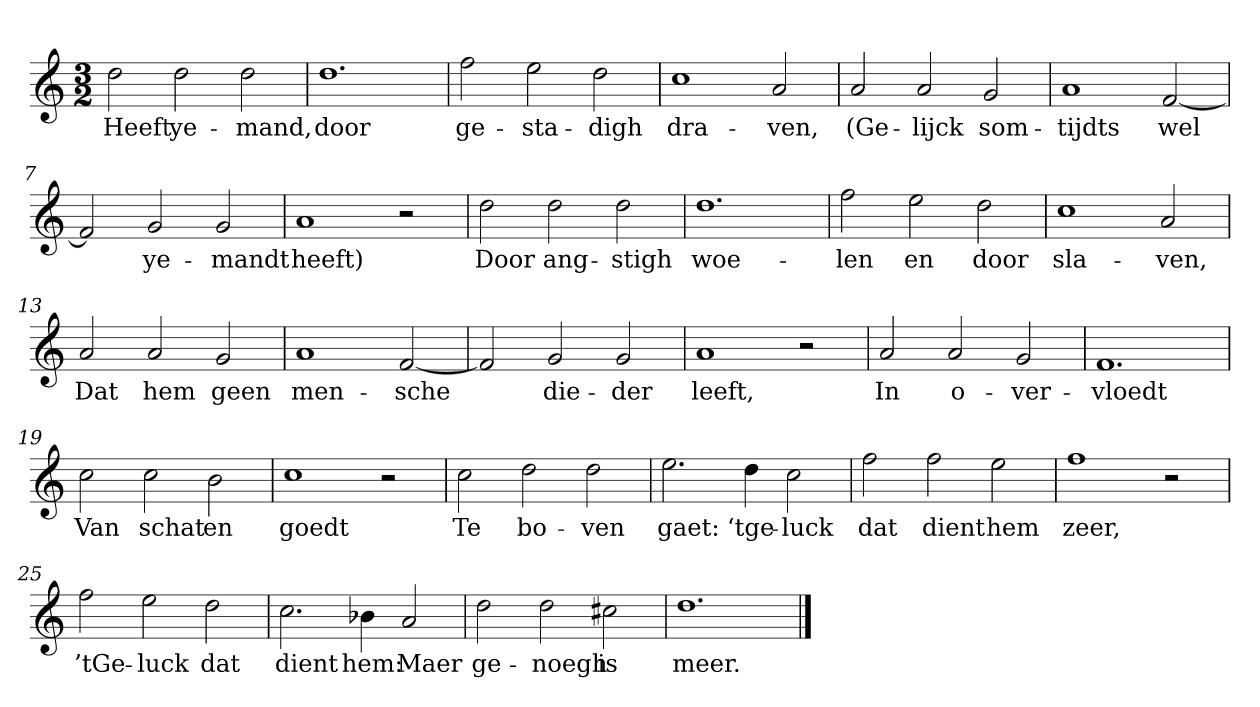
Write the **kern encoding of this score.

**kern	**text
*part1	*part1
*staff1	*staff1
*clefG2	*
*k[]	*
*D:dor	*
*M3/2	*
*MM204	*
=1	=1
2dd	Heeft
2dd	ye-
2dd	-mand,
=2	=2
1.dd	door
=3	=3
2ff	ge-
2ee	-sta-
2dd	-digh
=4	=4
1cc	dra-
2a	-ven,
=5	=5
2a	(Ge-
2a	-lijck
2g	som-
=6	=6
1a	-tijdts
[2f	wel
=7	=7
2f]	.
2g	ye-
2g	-mandt
=8	=8
1a	heeft)
2r	.
=9	=9
2dd	Door
2dd	ang-
2dd	-stigh
=10	=10
1.dd	woe-
=11	=11
2ff	-len
2ee	en
2dd	door
=12	=12
1cc	sla-
2a	-ven,
=13	=13
2a	Dat
2a	hem
2g	geen
=14	=14
1a	men-
[2f	-sche
=15	=15
2f]	.
2g	die-
2g	-der
=16	=16
1a	leeft,
2r	.
=17	=17
2a	In
2a	o-
2g	-ver-
=18	=18
1.f	-vloedt
=19	=19
2cc	Van
2cc	schat
2b	en
=20	=20
1cc	goedt
2r	.
=21	=21
2cc	Te
2dd	bo-
2dd	-ven
=22	=22
2.ee	gaet:
4dd	‘tge-
2cc	-luck
=23	=23
2ff	dat
2ff	dient
2ee	hem
=24	=24
1ff	zeer,
2r	.
=25	=25
2ff	’tGe-
2ee	-luck
2dd	dat
=26	=26
2.cc	dient
4b-X	hem:
2a	Maer
=27	=27
2dd	ge-
2dd	-noegh
2cc#X	is
=28	=28
1.dd	meer.
==	==
*-	*-
